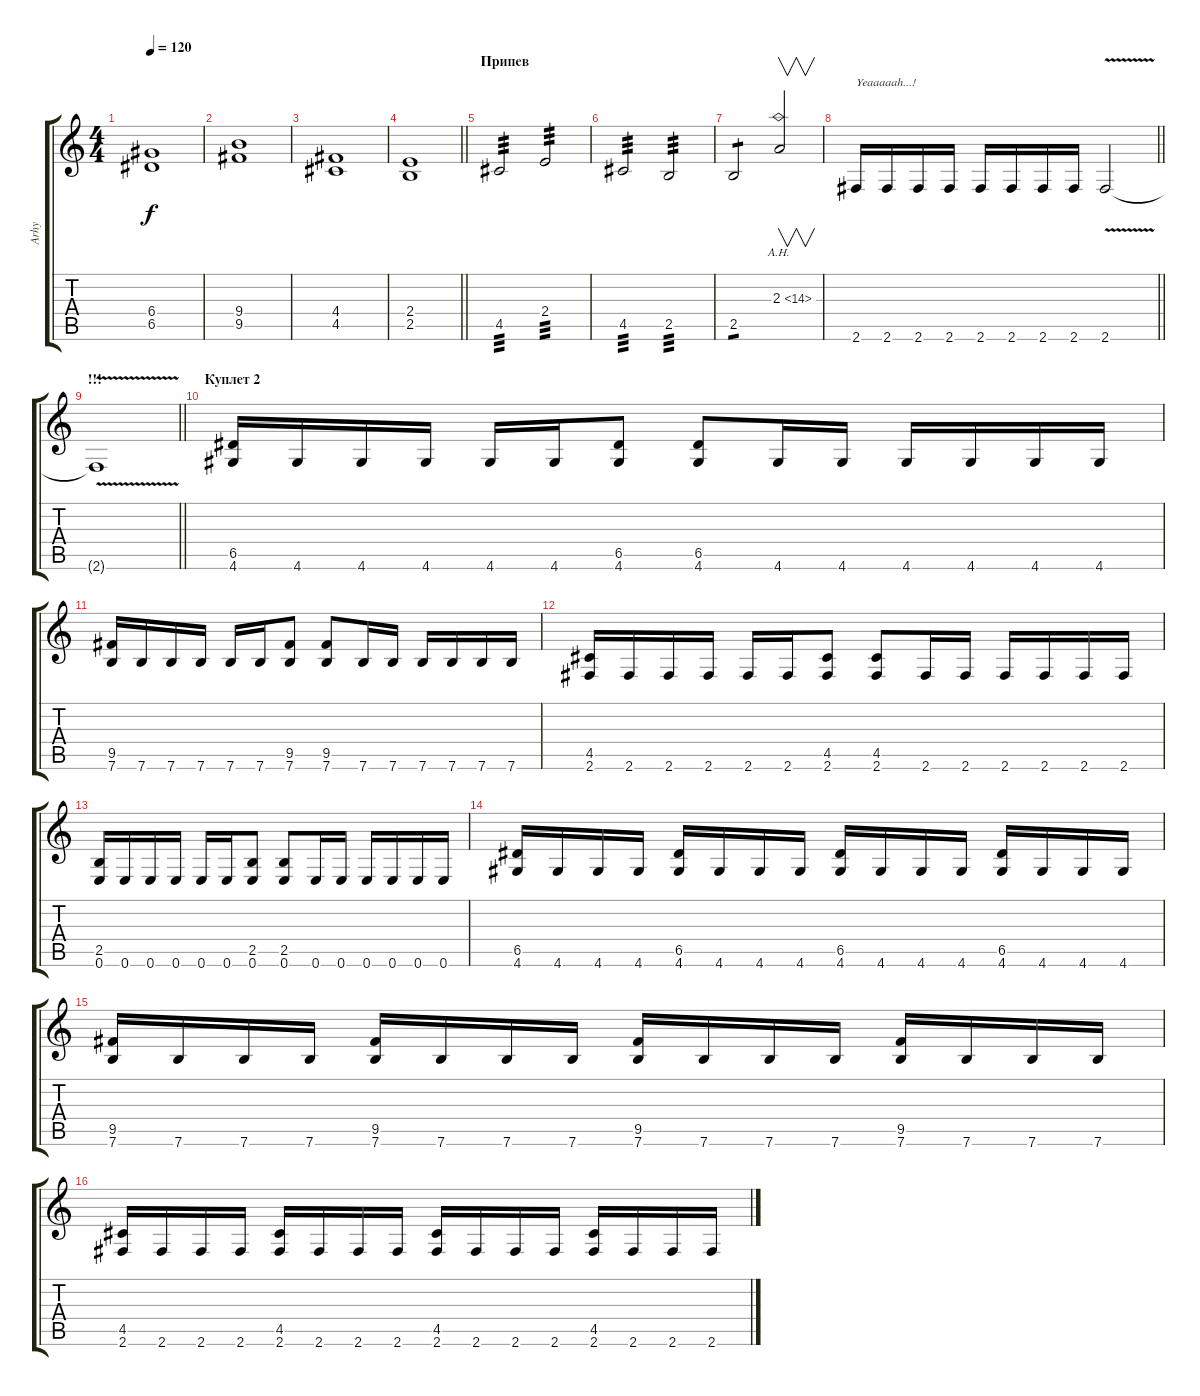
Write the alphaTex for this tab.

\track ("Arhy" "Arhy") {instrument distortionguitar}
\staff {score tabs}
\tuning (E4 B3 G3 D3 A2 E2) {hide}
\ts (4 4)
\tempo 120
\clef g2
\ks c
(6.4 6.5).1{dy f} |
(9.4 9.5).1 |
(4.4 4.5).1 |
\barLineRight lightlight
(2.4 2.5).1 |
\section ("" "Припев")
4.5.2{tp 3} 2.4.2{tp 3} |
4.5.2{tp 3} 2.5.2{tp 3} |
2.5.2{tp 1} 2.3{ah 12}.2{v} |
\barLineRight lightlight
2.6.16{txt "Yeaaaaah...!"} 2.6.16 2.6.16 2.6.16 2.6.16 2.6.16 2.6.16 2.6.16 2.6{v}.2 |
\section ("" "!!!")
\barLineRight lightlight
2.6{t}.1 |
\section ("" "Куплет 2")
(6.5 4.6).16 4.6.16 4.6.16 4.6.16 4.6.16 4.6.16 (6.5 4.6).8 (6.5 4.6).8 4.6.16 4.6.16 4.6.16 4.6.16 4.6.16 4.6.16 |
(9.5 7.6).16 7.6.16 7.6.16 7.6.16 7.6.16 7.6.16 (9.5 7.6).8 (9.5 7.6).8 7.6.16 7.6.16 7.6.16 7.6.16 7.6.16 7.6.16 |
(4.5 2.6).16 2.6.16 2.6.16 2.6.16 2.6.16 2.6.16 (4.5 2.6).8 (4.5 2.6).8 2.6.16 2.6.16 2.6.16 2.6.16 2.6.16 2.6.16 |
(2.5 0.6).16 0.6.16 0.6.16 0.6.16 0.6.16 0.6.16 (2.5 0.6).8 (2.5 0.6).8 0.6.16 0.6.16 0.6.16 0.6.16 0.6.16 0.6.16 |
(6.5 4.6).16 4.6.16 4.6.16 4.6.16 (6.5 4.6).16 4.6.16 4.6.16 4.6.16 (6.5 4.6).16 4.6.16 4.6.16 4.6.16 (6.5 4.6).16 4.6.16 4.6.16 4.6.16 |
(9.5 7.6).16 7.6.16 7.6.16 7.6.16 (9.5 7.6).16 7.6.16 7.6.16 7.6.16 (9.5 7.6).16 7.6.16 7.6.16 7.6.16 (9.5 7.6).16 7.6.16 7.6.16 7.6.16 |
(4.5 2.6).16 2.6.16 2.6.16 2.6.16 (4.5 2.6).16 2.6.16 2.6.16 2.6.16 (4.5 2.6).16 2.6.16 2.6.16 2.6.16 (4.5 2.6).16 2.6.16 2.6.16 2.6.16
